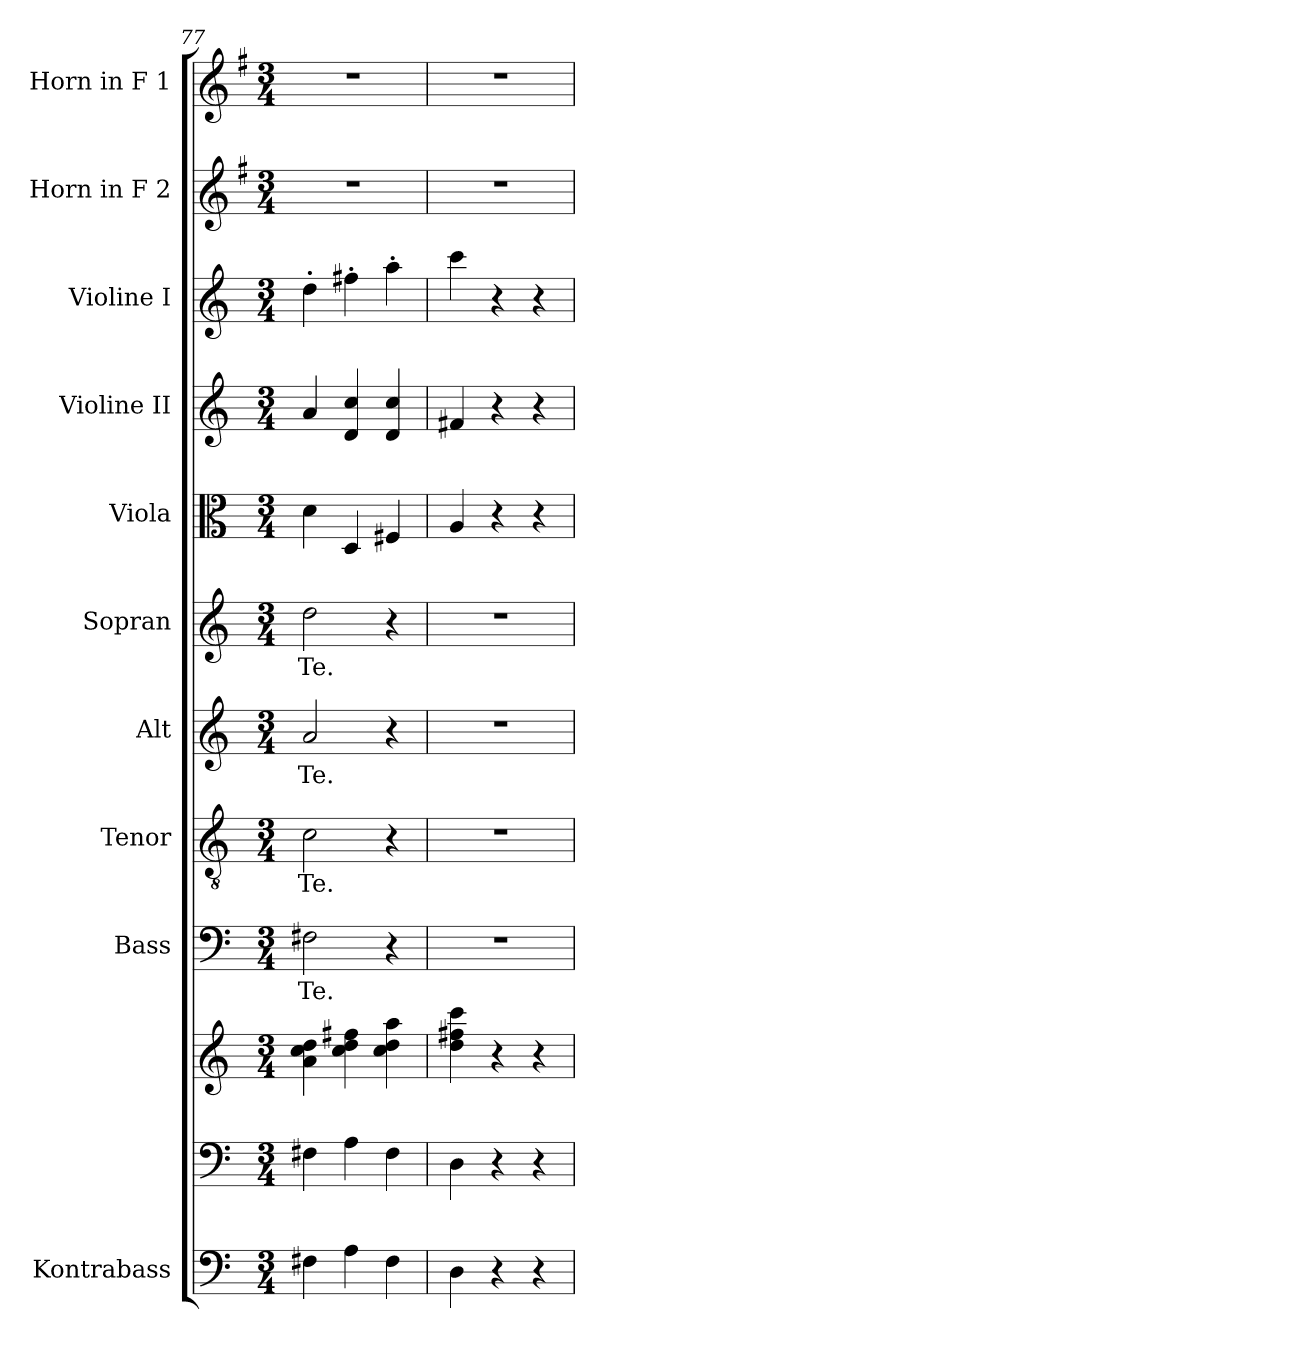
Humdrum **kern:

**kern	**kern	**kern	**kern	**text	**kern	**text	**kern	**text	**kern	**text	**kern	**kern	**kern	**kern	**kern
*part11	*part10	*part10	*part9	*part9	*part8	*part8	*part7	*part7	*part6	*part6	*part5	*part4	*part3	*part2	*part1
*staff12	*staff11	*staff10	*staff9	*staff9	*staff8	*staff8	*staff7	*staff7	*staff6	*staff6	*staff5	*staff4	*staff3	*staff2	*staff1
*I"Kontrabass	*	*	*I"Bass	*	*I"Tenor	*	*I"Alt	*	*I"Sopran	*	*I"Viola	*I"Violine II	*I"Violine I	*I"Horn in F 2	*I"Horn in F 1
*I'Kb.	*	*	*I'B	*	*I'T	*	*I'A	*	*I'S	*	*I'Vla.	*I'Vl. II	*I'Vl. I	*I'Hrn. 2	*I'Hrn. 1
*clefF4	*clefF4	*clefG2	*clefF4	*	*clefGv2	*	*clefG2	*	*clefG2	*	*clefC3	*clefG2	*clefG2	*clefG2	*clefG2
*ITrd7c12	*	*	*	*	*	*	*	*	*	*	*	*	*	*ITrd4c7	*ITrd4c7
*k[]	*k[]	*k[]	*k[]	*	*k[]	*	*k[]	*	*k[]	*	*k[]	*k[]	*k[]	*k[]	*k[]
*C:	*C:	*C:	*C:	*	*C:	*	*C:	*	*C:	*	*C:	*C:	*C:	*C:	*C:
*M3/4	*M3/4	*M3/4	*M3/4	*	*M3/4	*	*M3/4	*	*M3/4	*	*M3/4	*M3/4	*M3/4	*M3/4	*M3/4
=77	=77	=77	=77	=77	=77	=77	=77	=77	=77	=77	=77	=77	=77	=77	=77
!	!	!	!	!LO:LY:b	!	!LO:LY:b	!	!LO:LY:b	!	!LO:LY:b	!	!	!	!	!
4FF#X\	4F#X\	4a\ 4cc\ 4dd\	2F#X\	Te.	2c\	Te.	2a/	Te.	2dd\	Te.	4d\	4a/	4dd'>\	2.r	2.r
4AA\	4A\	4cc\ 4dd\ 4ff#X\	.	.	.	.	.	.	.	.	4D/	4d/ 4cc/	4ff#X'>\	.	.
4FF#\	4F#\	4cc\ 4dd\ 4aa\	4r	.	4r	.	4r	.	4r	.	4F#X/	4d/ 4cc/	4aa'>\	.	.
=78	=78	=78	=78	=78	=78	=78	=78	=78	=78	=78	=78	=78	=78	=78	=78
4DD\	4D\	4dd\ 4ff#X\ 4ccc\	2.r	.	2.r	.	2.r	.	2.r	.	4A/	4f#X/	4ccc\	2.r	2.r
4r	4r	4r	.	.	.	.	.	.	.	.	4r	4r	4r	.	.
4r	4r	4r	.	.	.	.	.	.	.	.	4r	4r	4r	.	.
=	=	=	=	=	=	=	=	=	=	=	=	=	=	=	=
*-	*-	*-	*-	*-	*-	*-	*-	*-	*-	*-	*-	*-	*-	*-	*-
